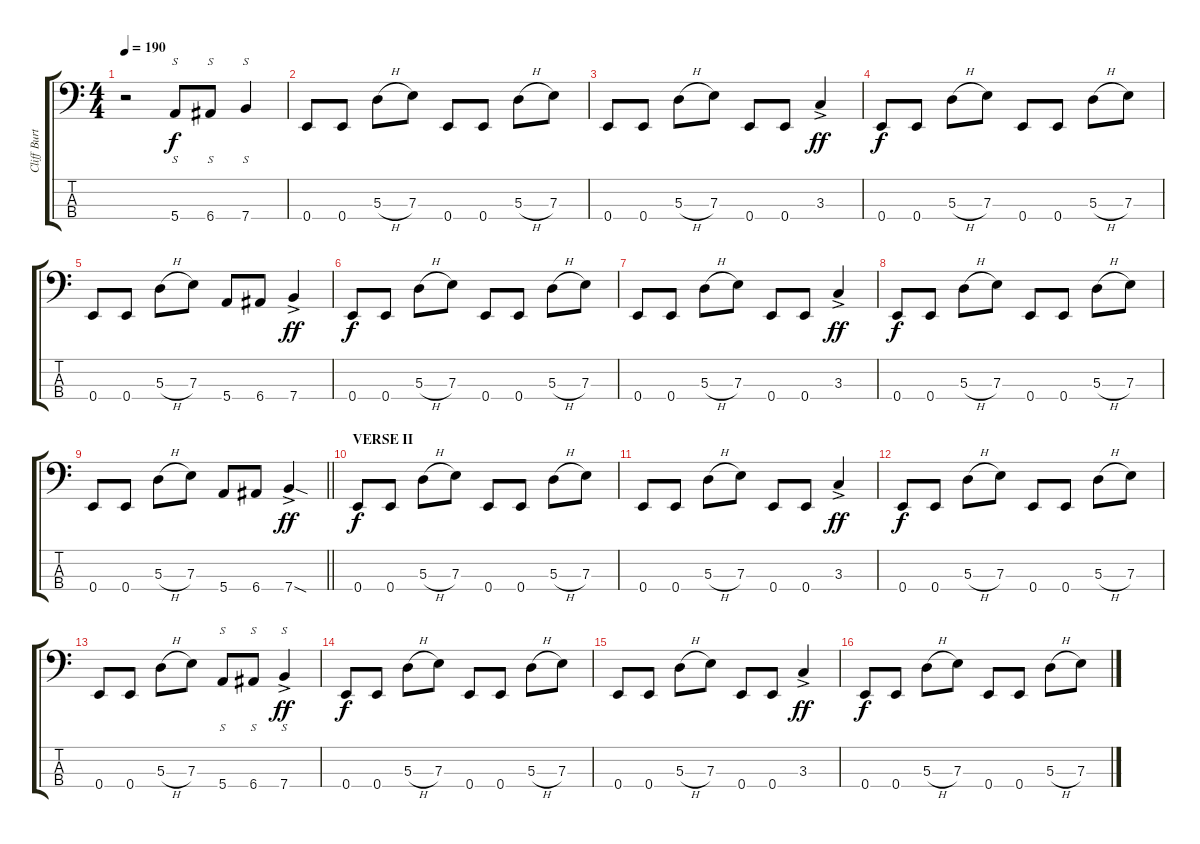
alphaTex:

\track ("Cliff Burton - bass guitar" "Cliff Burt") {instrument electricbassfinger}
\staff {score tabs}
\tuning (G2 D2 A1 E1) {hide}
\ts (4 4)
\tempo 190
\clef f4
\ks c
r.2{dy f} 5.4.8{s} 6.4.8{s} 7.4.4{s} |
0.4.8 0.4.8 5.3{h}.8 7.3.8 0.4.8 0.4.8 5.3{h}.8 7.3.8 |
0.4.8 0.4.8 5.3{h}.8 7.3.8 0.4.8 0.4.8 3.3{ac}.4{dy ff} |
0.4.8{dy f} 0.4.8 5.3{h}.8 7.3.8 0.4.8 0.4.8 5.3{h}.8 7.3.8 |
0.4.8 0.4.8 5.3{h}.8 7.3.8 5.4.8 6.4.8 7.4{ac}.4{dy ff} |
0.4.8{dy f} 0.4.8 5.3{h}.8 7.3.8 0.4.8 0.4.8 5.3{h}.8 7.3.8 |
0.4.8 0.4.8 5.3{h}.8 7.3.8 0.4.8 0.4.8 3.3{ac}.4{dy ff} |
0.4.8{dy f} 0.4.8 5.3{h}.8 7.3.8 0.4.8 0.4.8 5.3{h}.8 7.3.8 |
\barLineRight lightlight
0.4.8 0.4.8 5.3{h}.8 7.3.8 5.4.8 6.4.8 7.4{sod ac}.4{dy ff} |
\section ("" "VERSE II")
0.4.8{dy f} 0.4.8 5.3{h}.8 7.3.8 0.4.8 0.4.8 5.3{h}.8 7.3.8 |
0.4.8 0.4.8 5.3{h}.8 7.3.8 0.4.8 0.4.8 3.3{ac}.4{dy ff} |
0.4.8{dy f} 0.4.8 5.3{h}.8 7.3.8 0.4.8 0.4.8 5.3{h}.8 7.3.8 |
0.4.8 0.4.8 5.3{h}.8 7.3.8 5.4.8{s} 6.4.8{s} 7.4{ac}.4{s dy ff} |
0.4.8{dy f} 0.4.8 5.3{h}.8 7.3.8 0.4.8 0.4.8 5.3{h}.8 7.3.8 |
0.4.8 0.4.8 5.3{h}.8 7.3.8 0.4.8 0.4.8 3.3{ac}.4{dy ff} |
0.4.8{dy f} 0.4.8 5.3{h}.8 7.3.8 0.4.8 0.4.8 5.3{h}.8 7.3.8
